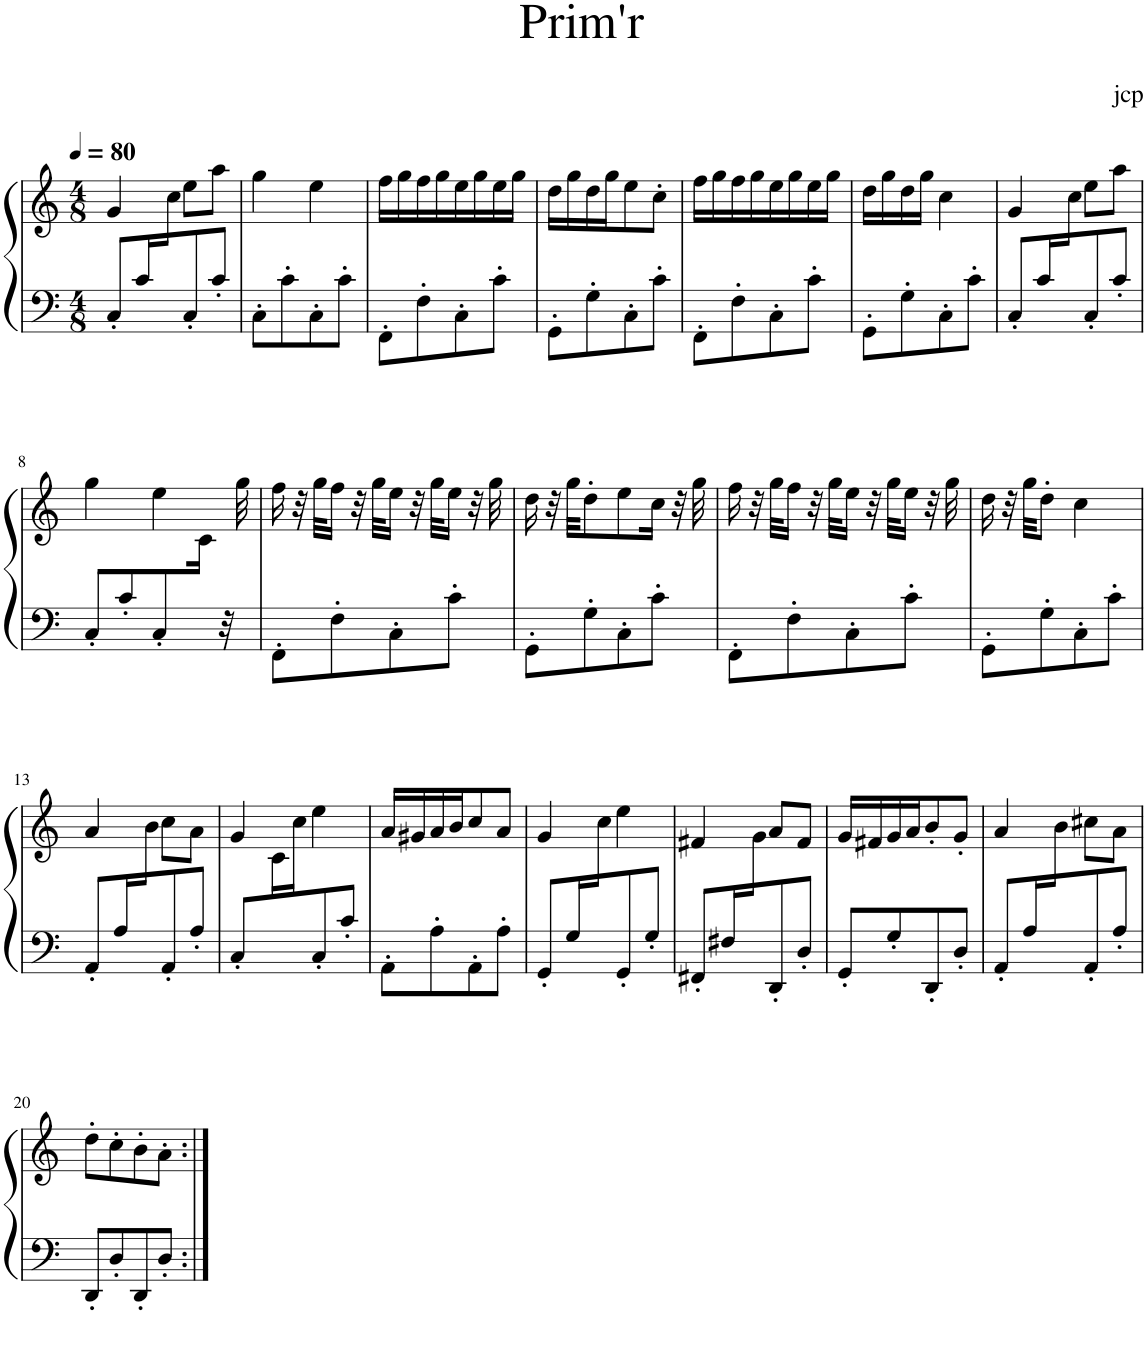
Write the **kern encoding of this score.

**kern	**kern
*part1	*part1
*staff2	*staff1
*I"Piano	*
*I'Pia.	*
*clefF4	*clefG2
*k[]	*k[]
*M4/8	*M4/8
*MM80	*MM80
=1	=1
*	*^
8C'/L	4g/	8.ryy
16c/L	.	.
16ryy	.	16cc\J
8C'/	8ee\L	4ryy
8c'/J	8aa\J	.
*	*v	*v
=2	=2
8C'\L	4gg\
8c'\	.
8C'\	4ee\
8c'\J	.
=3	=3
8FF'\L	16ff\LL
.	16gg\
8F'\	16ff\
.	16gg\
8C'\	16ee\
.	16gg\
8c'\J	16ee\
.	16gg\JJ
=4	=4
8GG'\L	16dd\LL
.	16gg\
8G'\	16dd\
.	16gg\J
8C'\	8ee\
8c'\J	8cc'\J
=5	=5
8FF'\L	16ff\LL
.	16gg\
8F'\	16ff\
.	16gg\
8C'\	16ee\
.	16gg\
8c'\J	16ee\
.	16gg\JJ
=6	=6
8GG'\L	16dd\LL
.	16gg\
8G'\	16dd\
.	16gg\JJ
8C'\	4cc\
8c'\J	.
=7	=7
*	*^
8C'/L	4g/	8.ryy
16c/L	.	.
16ryy	.	16cc\J
8C'/	8ee\L	4ryy
8c'/J	8aa\J	.
!!LO:LB:g=z	!!
=8	=8	=8
8C'/L	4gg\	4.ryy
8c'/	.	.
8C'/	4ee\	.
16ryy	.	16c\Jk
32r	.	32ryy
32ryy	.	32gg\
*	*v	*v
=9	=9
8FF'\L	16ff\
.	32r
.	32gg\KLL
8F'\	16ff\JJ
.	32r
.	32gg\KLL
8C'\	16ee\JJ
.	32r
.	32gg\KLL
8c'\J	16ee\JJ
.	32r
.	32gg\
=10	=10
8GG'\L	16dd\
.	32r
.	32gg\KKL
8G'\	8dd'\
8C'\	8ee\
8c'\J	16cc\Jk
.	32r
.	32gg\
=11	=11
8FF'\L	16ff\
.	32r
.	32gg\KLL
8F'\	16ff\JJ
.	32r
.	32gg\KLL
8C'\	16ee\JJ
.	32r
.	32gg\KLL
8c'\J	16ee\JJ
.	32r
.	32gg\
=12	=12
8GG'\L	16dd\
.	32r
.	32gg\KKL
8G'\	8dd'\J
8C'\	4cc\
8c'\J	.
!!LO:LB:g=z
=13	=13
*	*^
8AA'/L	4a/	8.ryy
16A/L	.	.
16ryy	.	16b\J
8AA'/	8cc\L	4ryy
8A'/J	8a\J	.
=14	=14	=14
8C'/L	4g/	8ryy
8ryy	.	16c\L
.	.	16cc\J
8C'/	4ee\	4ryy
8c'/J	.	.
*	*v	*v
=15	=15
8AA'\L	16a/LL
.	16g#X/
8A'\	16a/
.	16b/J
8AA'\	8cc/
8A'\J	8a/J
=16	=16
*	*^
8GG'/L	4g/	8.ryy
16G/L	.	.
16ryy	.	16cc\J
8GG'/	4ee\	4ryy
8G'/J	.	.
=17	=17	=17
8FF#X'/L	4f#X/	8.ryy
16F#X/L	.	.
16ryy	.	16g\J
8DD'/	8a/L	4ryy
8D'/J	8f#/J	.
*	*v	*v
=18	=18
8GG'/L	16g/LL
.	16f#X/
8G'/	16g/
.	16a/J
8DD'/	8b'/
8D'/J	8g'/J
=19	=19
*	*^
8AA'/L	4a/	8.ryy
16A/L	.	.
16ryy	.	16b\J
8AA'/	8cc#X\L	4ryy
8A'/J	8a\J	.
*	*v	*v
!!LO:LB:g=z
=20	=20
8DD'/L	8dd'\L
8D'/	8cc'\
8DD'/	8b'\
8D'/J	8a'\J
=:|!	=:|!
*-	*-
